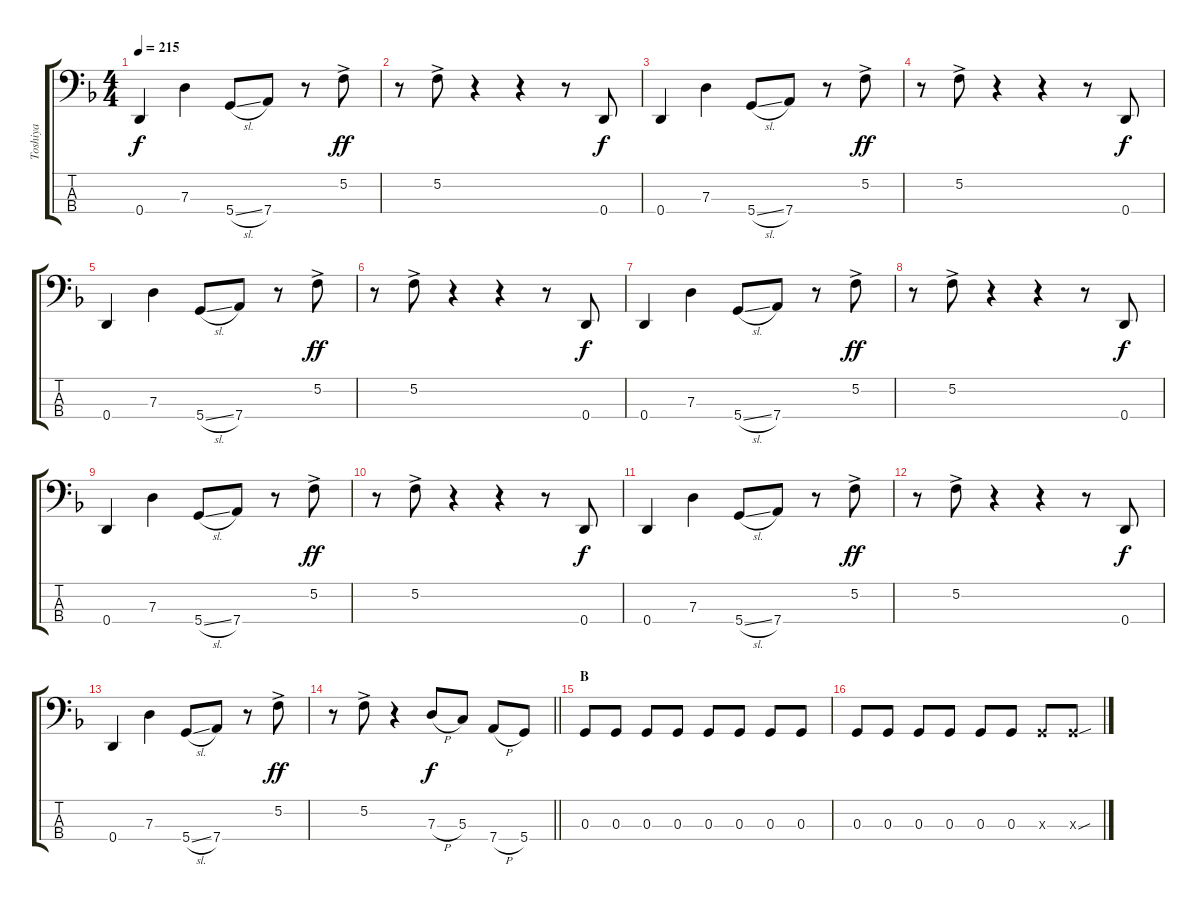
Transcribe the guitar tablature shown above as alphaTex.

\track ("Toshiya" "Toshiya") {instrument electricbasspick}
\staff {score tabs}
\tuning (F2 C2 G1 D1) {hide}
\ts (4 4)
\tempo 215
\clef f4
\ks f
0.4.4{dy f} 7.3.4 5.4{sl}.8 7.4.8 r.8 5.2{ac}.8{dy ff} |
r.8 5.2{ac}.8 r.4 r.4 r.8 0.4.8{dy f} |
0.4.4 7.3.4 5.4{sl}.8 7.4.8 r.8 5.2{ac}.8{dy ff} |
r.8 5.2{ac}.8 r.4 r.4 r.8 0.4.8{dy f} |
0.4.4 7.3.4 5.4{sl}.8 7.4.8 r.8 5.2{ac}.8{dy ff} |
r.8 5.2{ac}.8 r.4 r.4 r.8 0.4.8{dy f} |
0.4.4 7.3.4 5.4{sl}.8 7.4.8 r.8 5.2{ac}.8{dy ff} |
r.8 5.2{ac}.8 r.4 r.4 r.8 0.4.8{dy f} |
0.4.4 7.3.4 5.4{sl}.8 7.4.8 r.8 5.2{ac}.8{dy ff} |
r.8 5.2{ac}.8 r.4 r.4 r.8 0.4.8{dy f} |
0.4.4 7.3.4 5.4{sl}.8 7.4.8 r.8 5.2{ac}.8{dy ff} |
r.8 5.2{ac}.8 r.4 r.4 r.8 0.4.8{dy f} |
0.4.4 7.3.4 5.4{sl}.8 7.4.8 r.8 5.2{ac}.8{dy ff} |
\barLineRight lightlight
r.8 5.2{ac}.8 r.4 7.3{h}.8{dy f} 5.3.8 7.4{h}.8 5.4.8 |
\section ("" "B")
0.3.8 0.3.8 0.3.8 0.3.8 0.3.8 0.3.8 0.3.8 0.3.8 |
0.3.8 0.3.8 0.3.8 0.3.8 0.3.8 0.3.8 0.3{x}.8 0.3{sou x}.8
